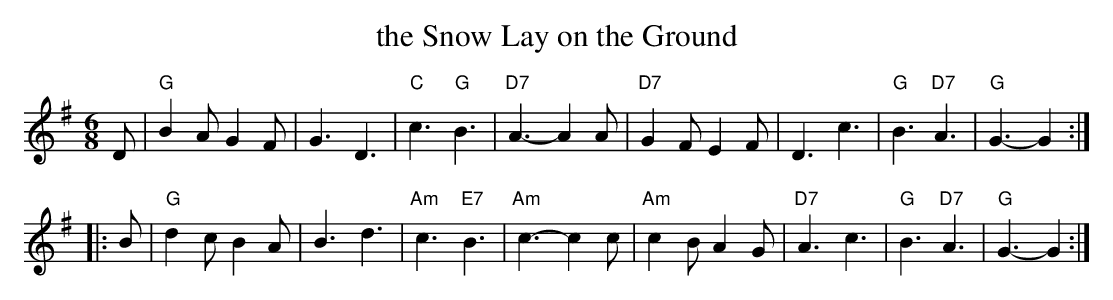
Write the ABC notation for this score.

X:1
T: the Snow Lay on the Ground
M: 6/8
L: 1/8
K: G
D \
| "G"B2A G2F | G3 D3 | "C"c3 "G"B3 | "D7"A3- A2A \
| "D7"G2F E2F | D3 c3 | "G"B3 "D7"A3 | "G"G3- G2 :|
|: B \
| "G"d2c B2A | B3 d3 | "Am"c3 "E7"B3 | "Am"c3- c2c \
| "Am"c2B A2G | "D7"A3 c3 | "G"B3 "D7"A3 | "G"G3- G2 :|
